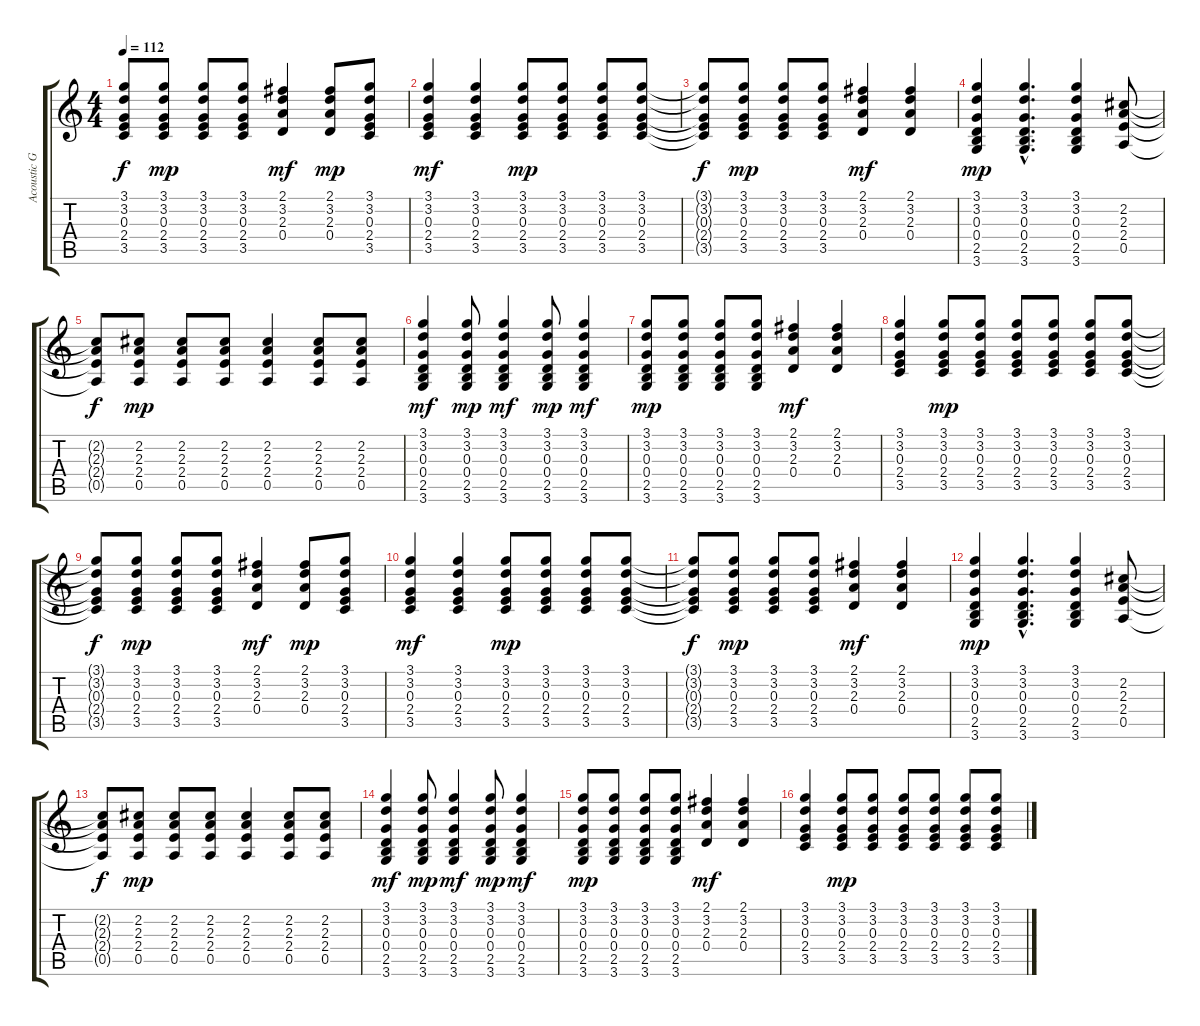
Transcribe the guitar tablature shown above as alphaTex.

\track ("Acoustic Guitar" "Acoustic G") {instrument acousticguitarsteel}
\staff {score tabs}
\tuning (E4 B3 G3 D3 A2 E2) {hide}
\ts (4 4)
\tempo 112
\clef g2
\ks c
(3.1{t} 3.2{t} 0.3{t} 2.4{t} 3.5{t}).8{dy f} (3.1 3.2 0.3 2.4 3.5).8{dy mp} (3.1 3.2 0.3 2.4 3.5).8 (3.1 3.2 0.3 2.4 3.5).8 (2.1 3.2 2.3 0.4).4{dy mf} (2.1 3.2 2.3 0.4).8{dy mp} (3.1 3.2 0.3 2.4 3.5).8 |
(3.1 3.2 0.3 2.4 3.5).4{dy mf} (3.1 3.2 0.3 2.4 3.5).4 (3.1 3.2 0.3 2.4 3.5).8{dy mp} (3.1 3.2 0.3 2.4 3.5).8 (3.1 3.2 0.3 2.4 3.5).8 (3.1 3.2 0.3 2.4 3.5).8 |
(3.1{t} 3.2{t} 0.3{t} 2.4{t} 3.5{t}).8{dy f} (3.1 3.2 0.3 2.4 3.5).8{dy mp} (3.1 3.2 0.3 2.4 3.5).8 (3.1 3.2 0.3 2.4 3.5).8 (2.1 3.2 2.3 0.4).4{dy mf} (2.1 3.2 2.3 0.4).4 |
(3.1 3.2 0.3 0.4 2.5 3.6).4{dy mp} (3.1{hac} 3.2{hac} 0.3{hac} 0.4{hac} 2.5{hac} 3.6{hac}).4{d} (3.1 3.2 0.3 0.4 2.5 3.6).4 (2.2 2.3 2.4 0.5).8 |
(2.2{t} 2.3{t} 2.4{t} 0.5{t}).8{dy f} (2.2 2.3 2.4 0.5).8{dy mp} (2.2 2.3 2.4 0.5).8 (2.2 2.3 2.4 0.5).8 (2.2 2.3 2.4 0.5).4 (2.2 2.3 2.4 0.5).8 (2.2 2.3 2.4 0.5).8 |
(3.1 3.2 0.3 0.4 2.5 3.6).4{dy mf} (3.1 3.2 0.3 0.4 2.5 3.6).8{dy mp} (3.1 3.2 0.3 0.4 2.5 3.6).4{dy mf} (3.1 3.2 0.3 0.4 2.5 3.6).8{dy mp} (3.1 3.2 0.3 0.4 2.5 3.6).4{dy mf} |
(3.1 3.2 0.3 0.4 2.5 3.6).8{dy mp} (3.1 3.2 0.3 0.4 2.5 3.6).8 (3.1 3.2 0.3 0.4 2.5 3.6).8 (3.1 3.2 0.3 0.4 2.5 3.6).8 (2.1 3.2 2.3 0.4).4{dy mf} (2.1 3.2 2.3 0.4).4 |
(3.1 3.2 0.3 2.4 3.5).4 (3.1 3.2 0.3 2.4 3.5).8{dy mp} (3.1 3.2 0.3 2.4 3.5).8 (3.1 3.2 0.3 2.4 3.5).8 (3.1 3.2 0.3 2.4 3.5).8 (3.1 3.2 0.3 2.4 3.5).8 (3.1 3.2 0.3 2.4 3.5).8 |
(3.1{t} 3.2{t} 0.3{t} 2.4{t} 3.5{t}).8{dy f} (3.1 3.2 0.3 2.4 3.5).8{dy mp} (3.1 3.2 0.3 2.4 3.5).8 (3.1 3.2 0.3 2.4 3.5).8 (2.1 3.2 2.3 0.4).4{dy mf} (2.1 3.2 2.3 0.4).8{dy mp} (3.1 3.2 0.3 2.4 3.5).8 |
(3.1 3.2 0.3 2.4 3.5).4{dy mf} (3.1 3.2 0.3 2.4 3.5).4 (3.1 3.2 0.3 2.4 3.5).8{dy mp} (3.1 3.2 0.3 2.4 3.5).8 (3.1 3.2 0.3 2.4 3.5).8 (3.1 3.2 0.3 2.4 3.5).8 |
(3.1{t} 3.2{t} 0.3{t} 2.4{t} 3.5{t}).8{dy f} (3.1 3.2 0.3 2.4 3.5).8{dy mp} (3.1 3.2 0.3 2.4 3.5).8 (3.1 3.2 0.3 2.4 3.5).8 (2.1 3.2 2.3 0.4).4{dy mf} (2.1 3.2 2.3 0.4).4 |
(3.1 3.2 0.3 0.4 2.5 3.6).4{dy mp} (3.1{hac} 3.2{hac} 0.3{hac} 0.4{hac} 2.5{hac} 3.6{hac}).4{d} (3.1 3.2 0.3 0.4 2.5 3.6).4 (2.2 2.3 2.4 0.5).8 |
(2.2{t} 2.3{t} 2.4{t} 0.5{t}).8{dy f} (2.2 2.3 2.4 0.5).8{dy mp} (2.2 2.3 2.4 0.5).8 (2.2 2.3 2.4 0.5).8 (2.2 2.3 2.4 0.5).4 (2.2 2.3 2.4 0.5).8 (2.2 2.3 2.4 0.5).8 |
(3.1 3.2 0.3 0.4 2.5 3.6).4{dy mf} (3.1 3.2 0.3 0.4 2.5 3.6).8{dy mp} (3.1 3.2 0.3 0.4 2.5 3.6).4{dy mf} (3.1 3.2 0.3 0.4 2.5 3.6).8{dy mp} (3.1 3.2 0.3 0.4 2.5 3.6).4{dy mf} |
(3.1 3.2 0.3 0.4 2.5 3.6).8{dy mp} (3.1 3.2 0.3 0.4 2.5 3.6).8 (3.1 3.2 0.3 0.4 2.5 3.6).8 (3.1 3.2 0.3 0.4 2.5 3.6).8 (2.1 3.2 2.3 0.4).4{dy mf} (2.1 3.2 2.3 0.4).4 |
(3.1 3.2 0.3 2.4 3.5).4 (3.1 3.2 0.3 2.4 3.5).8{dy mp} (3.1 3.2 0.3 2.4 3.5).8 (3.1 3.2 0.3 2.4 3.5).8 (3.1 3.2 0.3 2.4 3.5).8 (3.1 3.2 0.3 2.4 3.5).8 (3.1 3.2 0.3 2.4 3.5).8
